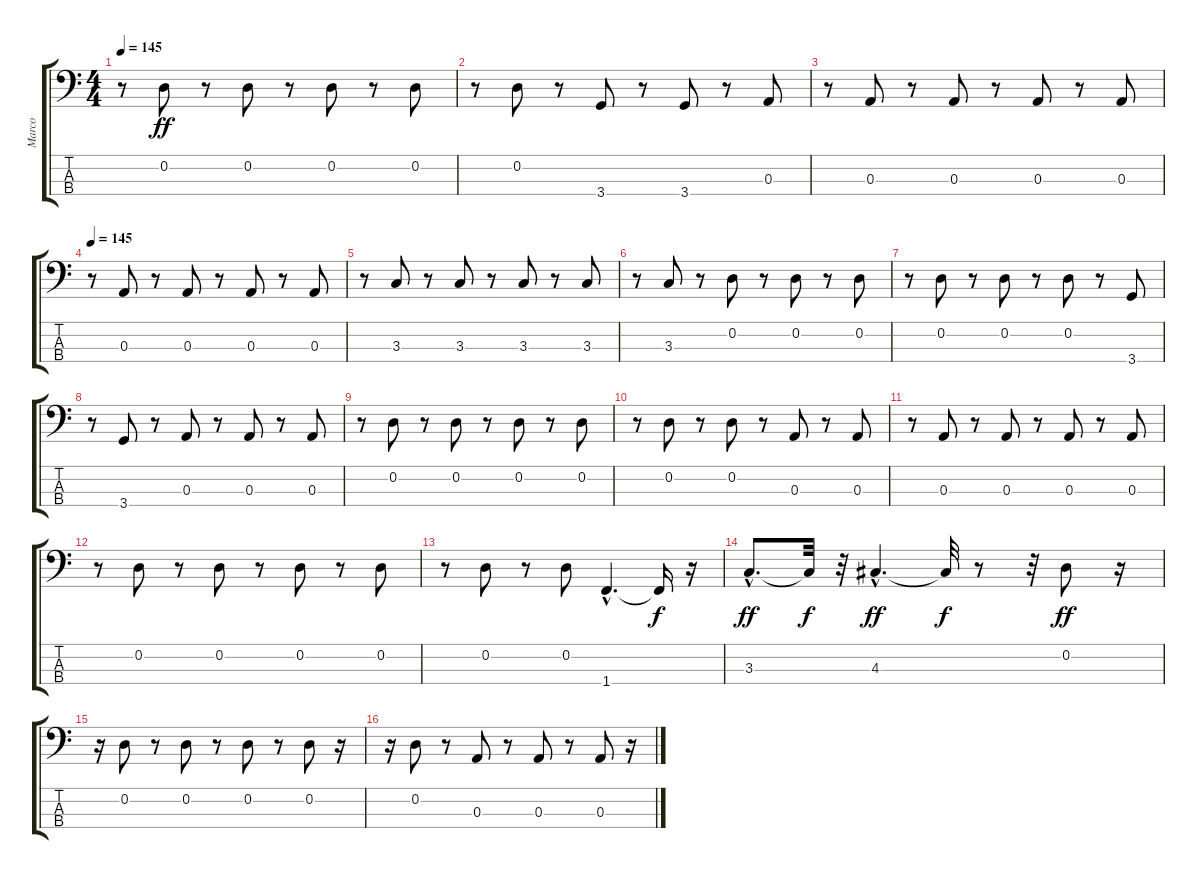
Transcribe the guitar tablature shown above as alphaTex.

\track ("Marco" "Marco") {instrument electricbassfinger}
\staff {score tabs}
\tuning (G2 D2 A1 E1) {hide}
\ts (4 4)
\tempo 145
\clef f4
\ks c
r.8{dy ff} 0.2.8 r.8 0.2.8 r.8 0.2.8 r.8 0.2.8 |
r.8 0.2.8 r.8 3.4.8 r.8 3.4.8 r.8 0.3.8 |
r.8 0.3.8 r.8 0.3.8 r.8 0.3.8{volume 13} r.8 0.3.8 |
\tempo 145
r.8 0.3.8 r.8 0.3.8 r.8 0.3.8 r.8 0.3.8 |
r.8 3.3.8 r.8 3.3.8 r.8 3.3.8 r.8 3.3.8 |
r.8 3.3.8 r.8 0.2.8 r.8 0.2.8 r.8 0.2.8 |
r.8 0.2.8 r.8 0.2.8 r.8 0.2.8 r.8 3.4.8 |
r.8 3.4.8 r.8 0.3.8 r.8 0.3.8 r.8 0.3.8 |
r.8 0.2.8 r.8 0.2.8 r.8 0.2.8 r.8 0.2.8 |
r.8 0.2.8 r.8 0.2.8 r.8 0.3.8 r.8 0.3.8 |
r.8 0.3.8 r.8 0.3.8 r.8 0.3.8 r.8 0.3.8 |
r.8 0.2.8 r.8 0.2.8 r.8 0.2.8 r.8 0.2.8 |
r.8 0.2.8 r.8 0.2.8 1.4{hac}.4{d} 1.4{t}.16{dy f} r.16 |
3.3{hac}.8{d dy ff} 3.3{t}.32{dy f} r.32 4.3{hac}.4{d dy ff} 4.3{t}.32{dy f} r.8 r.32 0.2.8{dy ff} r.16 |
r.16 0.2.8 r.8 0.2.8 r.8 0.2.8 r.8 0.2.8 r.16 |
r.16 0.2.8 r.8 0.3.8 r.8 0.3.8 r.8 0.3.8 r.16
